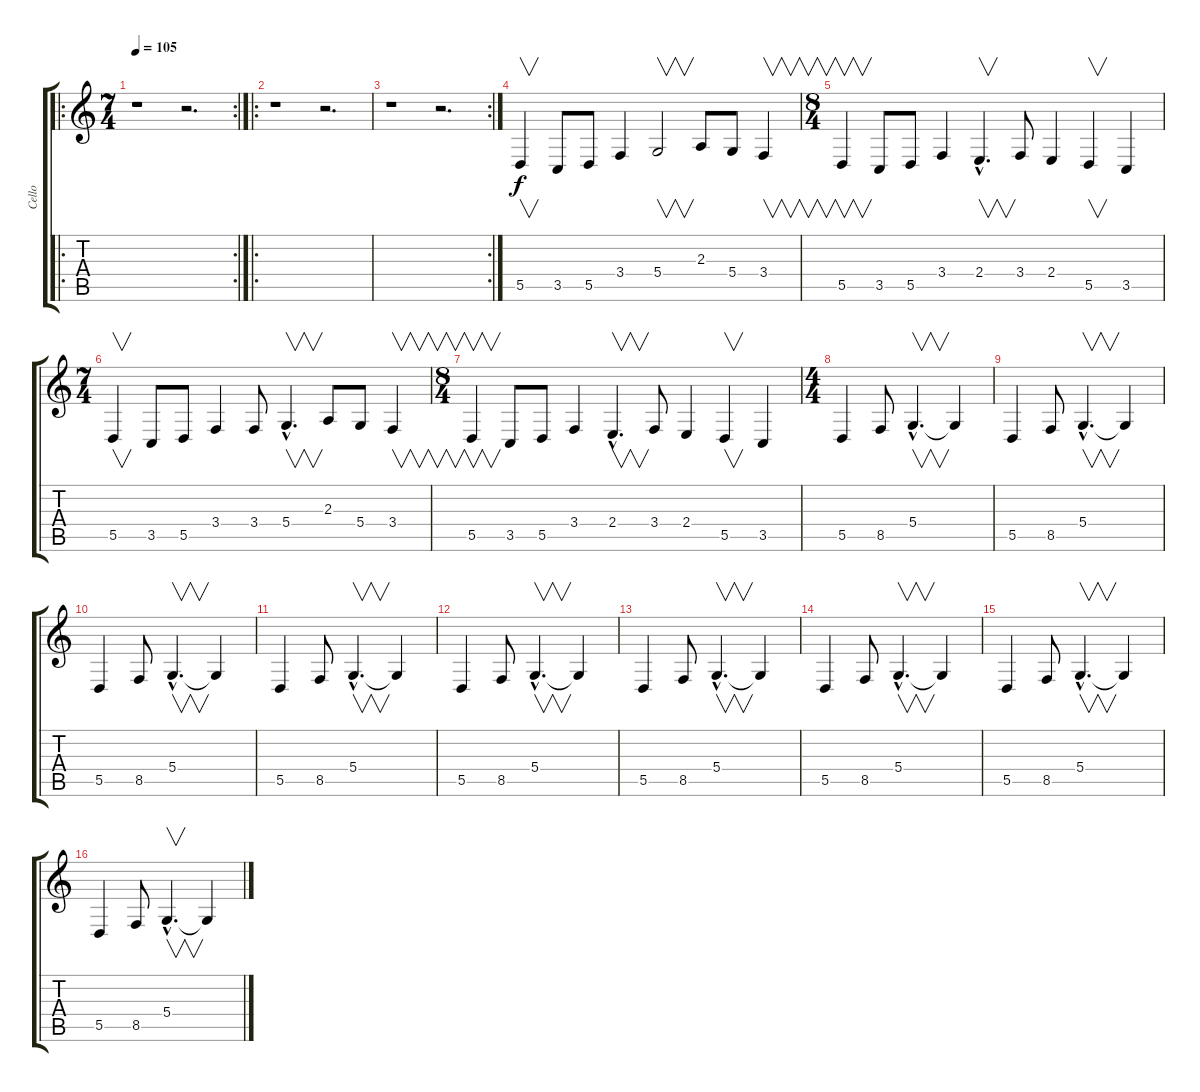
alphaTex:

\track ("Cello" "Cello") {instrument cello}
\staff {score tabs}
\tuning (E4 B3 G3 D3 A2 E2) {hide}
\ro
\rc 2
\ts (7 4)
\tempo 105
\clef g2
\ks c
r.1{dy f instrument cello} r.2{d} |
\ro
r.1 r.2{d} |
\rc 2
r.1 r.2{d} |
5.5.4{v} 3.5.8 5.5.8 3.4.4 5.4.2{v} 2.3.8 5.4.8 3.4.4{v} |
\ts (8 4)
5.5.4{v} 3.5.8 5.5.8 3.4.4 2.4{hac}.4{v d} 3.4.8 2.4.4 5.5.4{v} 3.5.4 |
\ts (7 4)
5.5.4{v} 3.5.8 5.5.8 3.4.4 3.4.8 5.4{hac}.4{v d} 2.3.8 5.4.8 3.4.4{v} |
\ts (8 4)
5.5.4{v} 3.5.8 5.5.8 3.4.4 2.4{hac}.4{v d} 3.4.8 2.4.4 5.5.4{v} 3.5.4 |
\ts (4 4)
5.5.4 8.5.8 5.4{hac}.4{v d} 5.4{t}.4 |
5.5.4 8.5.8 5.4{hac}.4{v d} 5.4{t}.4 |
5.5.4 8.5.8 5.4{hac}.4{v d} 5.4{t}.4 |
5.5.4 8.5.8 5.4{hac}.4{v d} 5.4{t}.4 |
5.5.4 8.5.8 5.4{hac}.4{v d} 5.4{t}.4 |
5.5.4 8.5.8 5.4{hac}.4{v d} 5.4{t}.4 |
5.5.4 8.5.8 5.4{hac}.4{v d} 5.4{t}.4 |
5.5.4 8.5.8 5.4{hac}.4{v d} 5.4{t}.4 |
5.5.4 8.5.8 5.4{hac}.4{v d} 5.4{t}.4
